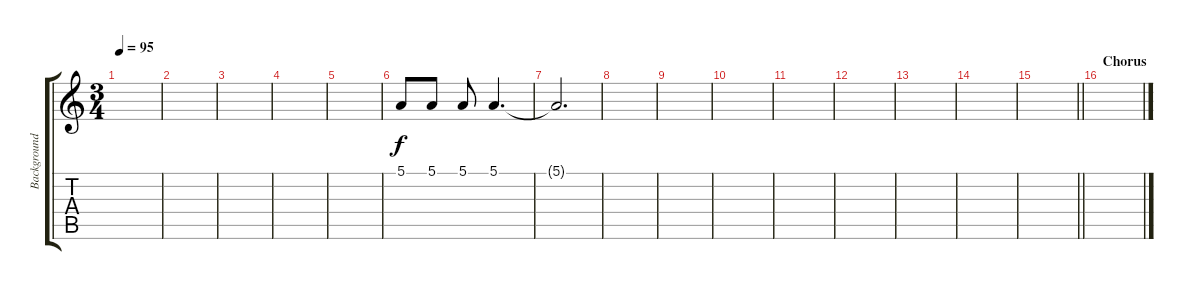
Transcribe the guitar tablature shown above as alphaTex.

\track ("Background: Vocals" "Background") {instrument lead6voice}
\staff {score tabs}
\tuning (E4 B3 G3 D3 A2 E2) {hide}
\ts (3 4)
\tempo 95
\clef g2
\ks c
|
|
|
|
|
5.1.8 5.1.8 5.1.8 5.1.4{d} |
5.1{t}.2{d} |
|
|
|
|
|
|
|
\barLineRight lightlight
|
\section ("" "Chorus")
